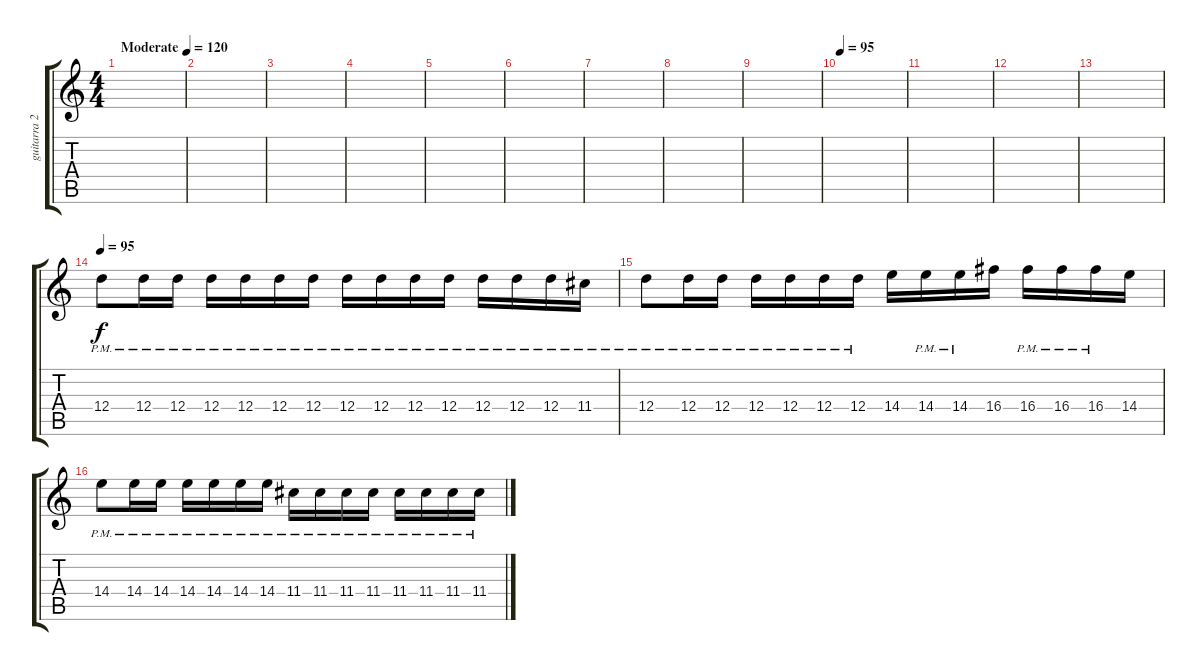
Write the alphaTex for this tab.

\track ("guitarra 2" "guitarra 2") {instrument distortionguitar}
\staff {score tabs}
\tuning (E4 B3 G3 D3 A2 E2) {hide}
\ts (4 4)
\tempo (120 "Moderate")
\clef g2
\ks c
|
|
|
|
|
|
|
|
|
\tempo 95
|
|
|
|
\tempo 95
12.4{pm}.8{volume 9} 12.4{pm}.16 12.4{pm}.16 12.4{pm}.16 12.4{pm}.16 12.4{pm}.16 12.4{pm}.16 12.4{pm}.16 12.4{pm}.16 12.4{pm}.16 12.4{pm}.16 12.4{pm}.16 12.4{pm}.16 12.4{pm}.16 11.4{pm}.16 |
12.4{pm}.8 12.4{pm}.16 12.4{pm}.16 12.4{pm}.16 12.4{pm}.16 12.4{pm}.16 12.4{pm}.16 14.4.16 14.4{pm}.16 14.4{pm}.16 16.4.16 16.4{pm}.16 16.4{pm}.16 16.4{pm}.16 14.4.16 |
14.4{pm}.8 14.4{pm}.16 14.4{pm}.16 14.4{pm}.16 14.4{pm}.16 14.4{pm}.16 14.4{pm}.16 11.4{pm}.16 11.4{pm}.16 11.4{pm}.16 11.4{pm}.16 11.4{pm}.16 11.4{pm}.16 11.4{pm}.16 11.4{pm}.16
